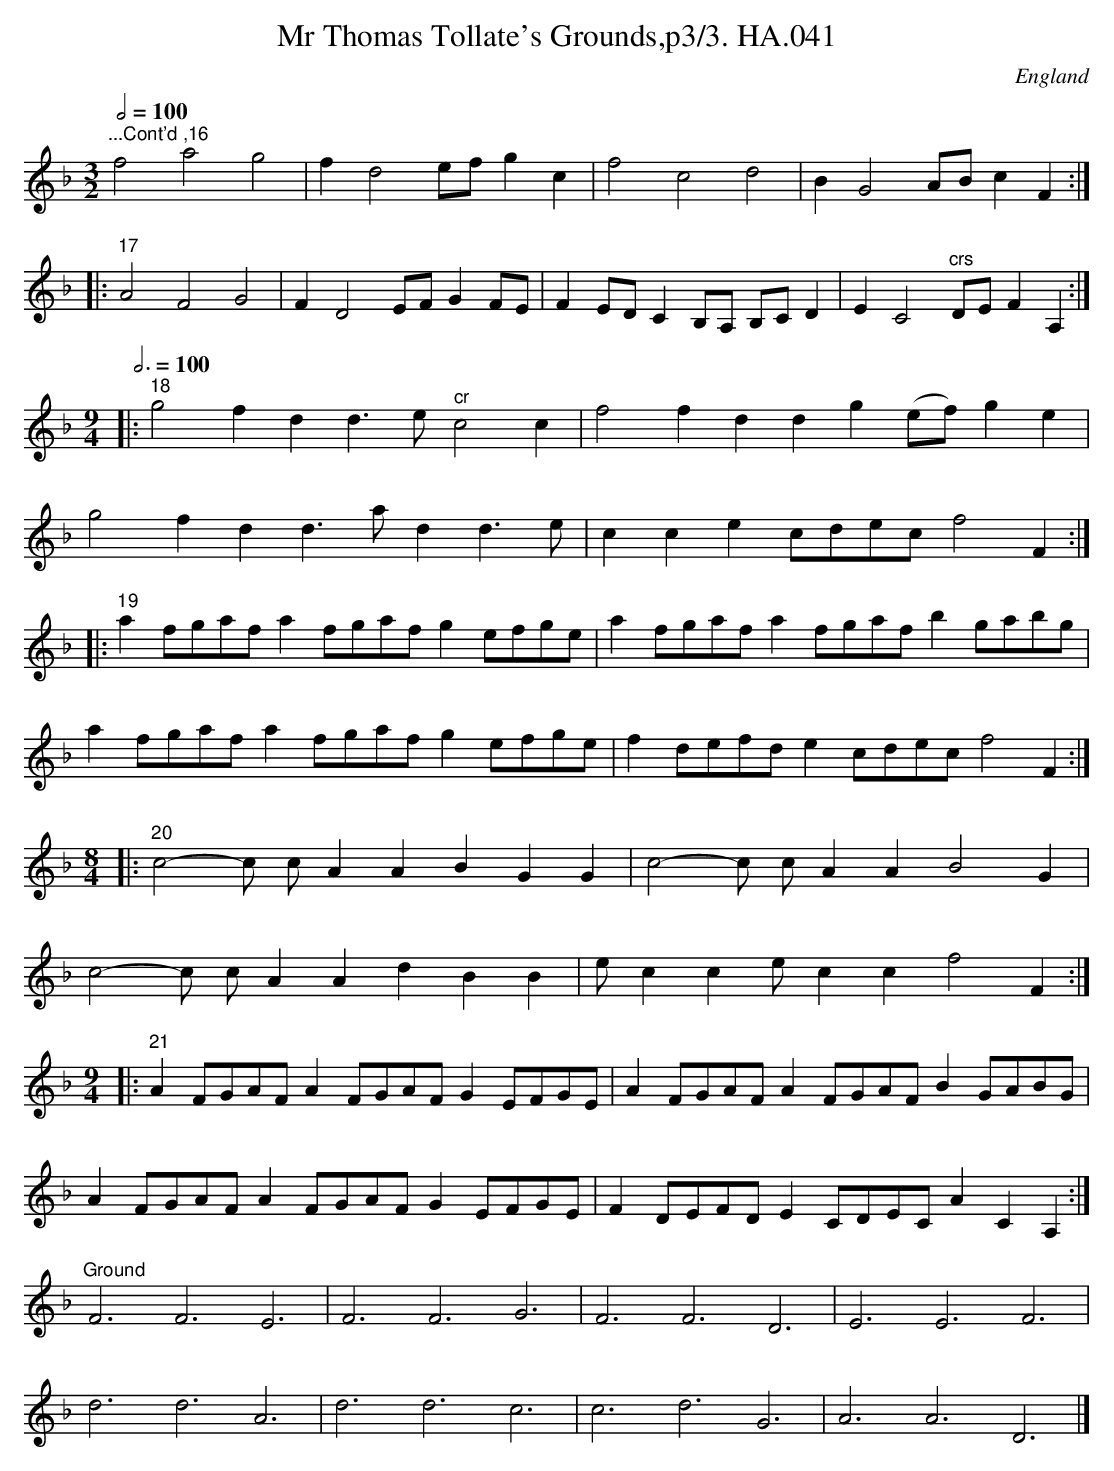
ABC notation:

X:1
T:Mr Thomas Tollate's Grounds,p3/3. HA.041
L:1/4
M:3/2
O:England
Q:1/2=100
K:F
"^...Cont'd ,16"f2a2g2|fd2e/f/gc|f2c2d2|BG2A/B/cF:|!
|:"^17"A2F2G2|FD2E/F/GF/E/|\
FE/D/ CB,/A,/ B,/C/D|EC2"^crs" D/E/ FA,:|!
M:9/4
Q:3/4=100
|:"^18"g2f dd>e "^cr"c2c| f2f ddg (e/f/)ge|!
g2f dd>a dd>e |cce c/d/e/c/ f2F:|!
|:"^19"af/g/a/f/ af/g/a/f/ ge/f/g/e/|af/g/a/f/ af/g/a/f/ bg/a/b/g/|!
af/g/a/f/ af/g/a/f/ ge/f/g/e/|fd/e/f/d/ ec/d/e/c/ f2F:|!
M:8/4
L:1/4
|:"^20"c2-c/ c/ AA BGG|c2-c/ c/ AA B2G|!
c2-c/ c/ AAd BB|e/cc e/ccf2F:|!
M:9/4
|:"^21"A F/G/A/F/ A F/G/A/F/ G E/F/G/E/|\
A F/G/A/F/ A F/G/A/F/ B G/A/B/G/|!
A F/G/A/F/ A F/G/A/F/ G E/F/G/E/|F D/E/F/D/ E C/D/E/C/ ACA,:|!
"^Ground"F3F3E3|F3F3G3|F3F3D3|E3E3F3|!
d3d3A3|d3d3c3|c3d3G3|A3A3D3|]
